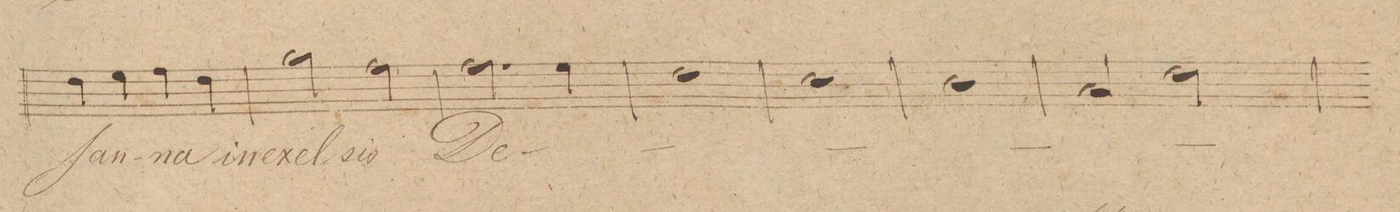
**kern	**text	**dynam
*I"Tenore.	*	*
*clefC4	*	*
*k[f#c#g#]	*	*
*met(c)	*	*
*M4/4	*	*
4c#\	-ſan-	.
4d\	-na	.
4e\	in	.
4c#\	e-	.
=64	=64	=64
2f#\	-xel-	.
2e\	-sis	.
=65	=65	=65
2.e\	De-	.
4d\	.	.
=66	=66	=66
1c#	.	.
=67	=67	=67
1B	.	.
=68	=68	=68
1A	.	.
=69	=69	=69
2G#/	.	.
2c#\	.	.
=70	=70	=70
*-	*-	*-
